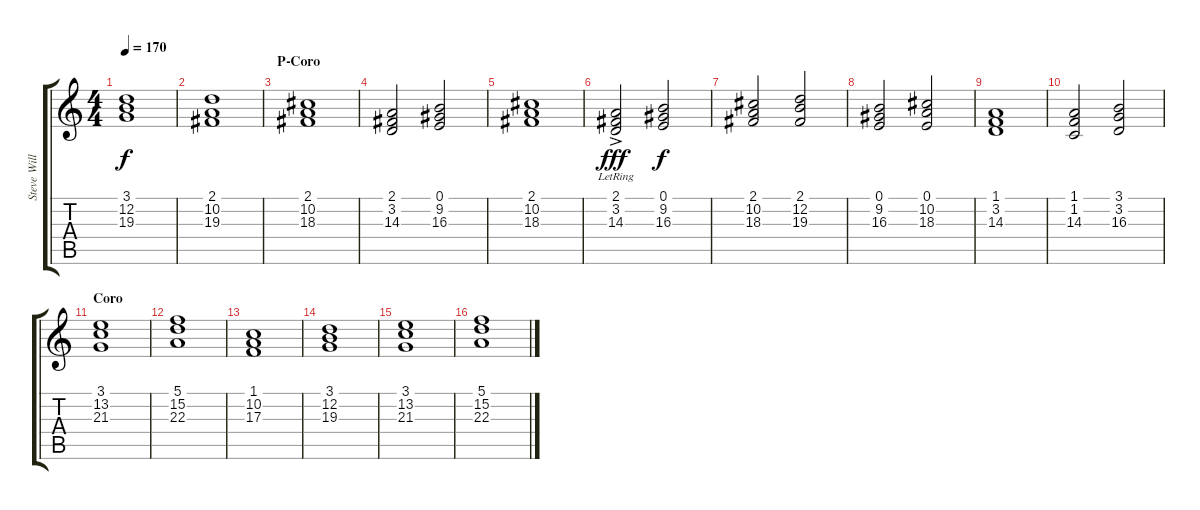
\track ("Steve Williams Coros" "Steve Will") {instrument choiraahs}
\staff {score tabs}
\tuning (E4 B3 G3 D3 A2 E2) {hide}
\ts (4 4)
\tempo 170
\clef g2
\ks c
(3.1 12.2 19.3).1{dy f} |
(2.1 10.2 19.3).1 |
\section ("" "P-Coro")
(2.1 10.2 18.3).1 |
(2.1 3.2 14.3).2 (0.1 9.2 16.3).2 |
(2.1 10.2 18.3).1 |
(2.1 3.2 14.3{ac lr}).2{dy fff} (0.1 9.2 16.3).2{dy f} |
(2.1 10.2 18.3).2 (2.1 12.2 19.3).2 |
(0.1 9.2 16.3).2 (0.1 10.2 18.3).2 |
(1.1 3.2 14.3).1 |
(1.1 1.2 14.3).2 (3.1 3.2 16.3).2 |
\section ("" "Coro")
(3.1 13.2 21.3).1 |
(5.1 15.2 22.3).1 |
(1.1 10.2 17.3).1 |
(3.1 12.2 19.3).1 |
(3.1 13.2 21.3).1 |
(5.1 15.2 22.3).1
